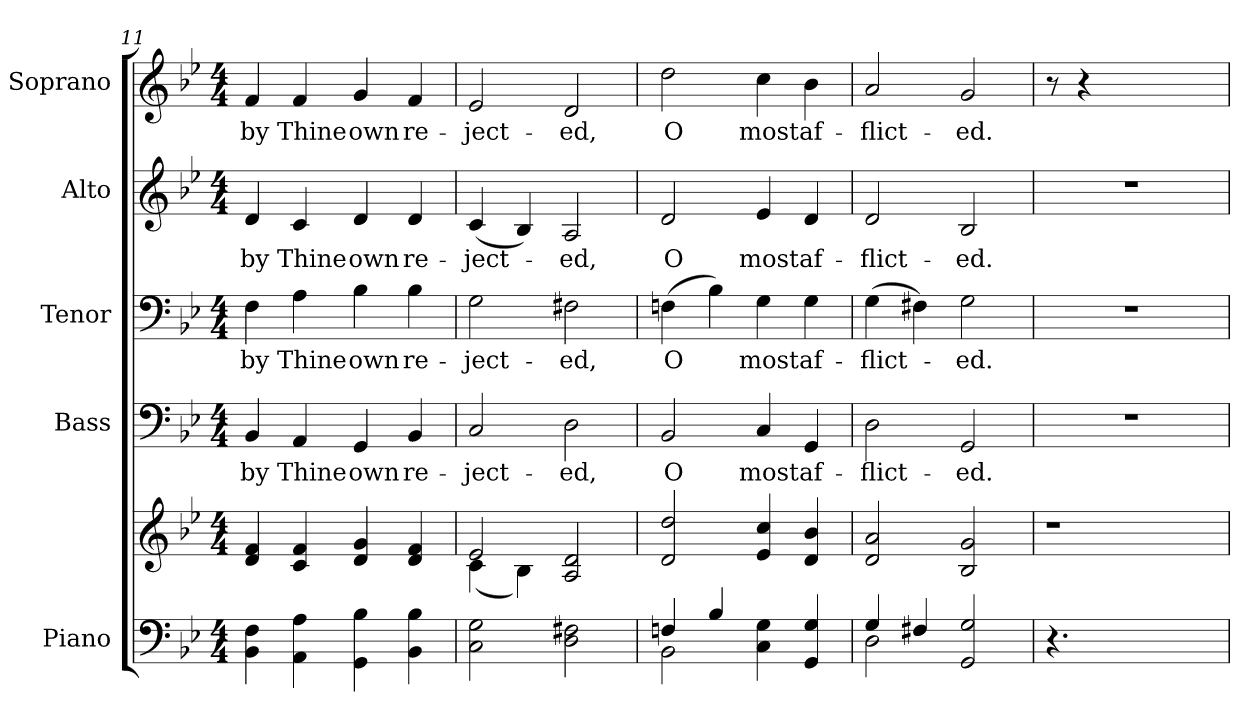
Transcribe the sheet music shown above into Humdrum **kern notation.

**kern	**kern	**kern	**text	**kern	**text	**kern	**text	**kern	**text
*part5	*part5	*part4	*part4	*part3	*part3	*part2	*part2	*part1	*part1
*staff6	*staff5	*staff4	*staff4	*staff3	*staff3	*staff2	*staff2	*staff1	*staff1
*I"Piano	*	*I"Bass	*	*I"Tenor	*	*I"Alto	*	*I"Soprano	*
*I'Pno.	*	*I'B.	*	*I'T.	*	*I'A.	*	*I'S.	*
!!LO:PB:g=z
*clefF4	*clefG2	*clefF4	*	*clefF4	*	*clefG2	*	*clefG2	*
*k[b-e-]	*k[b-e-]	*k[b-e-]	*	*k[b-e-]	*	*k[b-e-]	*	*k[b-e-]	*
*B-:	*B-:	*B-:	*	*B-:	*	*B-:	*	*B-:	*
*M4/4	*M4/4	*M4/4	*	*M4/4	*	*M4/4	*	*M4/4	*
=11	=11	=11	=11	=11	=11	=11	=11	=11	=11
!	!	!	!LO:LY:b:color=#000000	!	!	!	!	!	!
!	!	!	!	!	!LO:LY:b:color=#000000	!	!	!	!
!	!	!	!	!	!	!	!LO:LY:b:color=#000000	!	!
!	!	!	!	!	!	!	!	!	!LO:LY:b:color=#000000
4BB-i\ 4Fi	4di/ 4fi	4BB-i/	by	4Fi\	by	4di/	by	4fi/	by
!	!	!	!LO:LY:b:color=#000000	!	!	!	!	!	!
!	!	!	!	!	!LO:LY:b:color=#000000	!	!	!	!
!	!	!	!	!	!	!	!LO:LY:b:color=#000000	!	!
!	!	!	!	!	!	!	!	!	!LO:LY:b:color=#000000
4AAi\ 4Ai	4ci/ 4fi	4AAi/	Thine	4Ai\	Thine	4ci/	Thine	4fi/	Thine
!	!	!	!LO:LY:b:color=#000000	!	!	!	!	!	!
!	!	!	!	!	!LO:LY:b:color=#000000	!	!	!	!
!	!	!	!	!	!	!	!LO:LY:b:color=#000000	!	!
!	!	!	!	!	!	!	!	!	!LO:LY:b:color=#000000
4GGi\ 4B-i	4di/ 4gi	4GGi/	own	4B-i\	own	4di/	own	4gi/	own
!	!	!	!LO:LY:b:color=#000000	!	!	!	!	!	!
!	!	!	!	!	!LO:LY:b:color=#000000	!	!	!	!
!	!	!	!	!	!	!	!LO:LY:b:color=#000000	!	!
!	!	!	!	!	!	!	!	!	!LO:LY:b:color=#000000
4BB-i\ 4B-i	4di/ 4fi	4BB-i/	re-	4B-i\	re-	4di/	re-	4fi/	re-
=12	=12	=12	=12	=12	=12	=12	=12	=12	=12
*	*^	*	*	*	*	*	*	*	*
!	!	!	!	!LO:LY:b:color=#000000	!	!	!	!	!	!
!	!	!	!	!	!	!LO:LY:b:color=#000000	!	!	!	!
!	!	!	!	!	!	!	!	!LO:LY:b:color=#000000	!	!
!	!	!	!	!	!	!	!	!	!	!LO:LY:b:color=#000000
2Ci\ 2Gi	2e-i/	(4ci\	2Ci/	-ject-	2Gi\	-ject-	(4ci/	-ject-	2e-i/	-ject-
.	.	4B-i\)	.	.	.	.	4B-i/)	.	.	.
!	!	!	!	!LO:LY:b:color=#000000	!	!	!	!	!	!
!	!	!	!	!	!	!LO:LY:b:color=#000000	!	!	!	!
!	!	!	!	!	!	!	!	!LO:LY:b:color=#000000	!	!
!	!	!	!	!	!	!	!	!	!	!LO:LY:b:color=#000000
2Di\ 2F#Xi	2Ai/ 2di	2ryy	2Di\	-ed,	2F#Xi\	-ed,	2Ai/	-ed,	2di/	-ed,
*	*v	*v	*	*	*	*	*	*	*	*
!!LO:PB:g=z
=13	=13	=13	=13	=13	=13	=13	=13	=13	=13
*^	*	*	*	*	*	*	*	*	*
*	*	*^	*	*	*	*	*	*	*	*
!	!	!	!	!	!LO:LY:b:color=#000000	!	!	!	!	!	!
*	*	*v	*v	*	*	*	*	*	*	*	*
*	*	*^	*	*	*	*	*	*	*	*
!	!	!	!	!	!	!	!LO:LY:b:color=#000000	!	!	!	!
*	*	*v	*v	*	*	*	*	*	*	*	*
*	*	*^	*	*	*	*	*	*	*	*
!	!	!	!	!	!	!	!	!	!LO:LY:b:color=#000000	!	!
*	*	*v	*v	*	*	*	*	*	*	*	*
*	*	*^	*	*	*	*	*	*	*	*
!	!	!	!	!	!	!	!	!	!	!	!LO:LY:b:color=#000000
*	*	*v	*v	*	*	*	*	*	*	*	*
4Fni/	2BB-i\	2di/ 2ddi	2BB-i/	O	(4Fni\	O	2di/	O	2ddi\	O
4B-i/	.	.	.	.	4B-i\)	.	.	.	.	.
!	!	!	!	!LO:LY:b:color=#000000	!	!	!	!	!	!
!	!	!	!	!	!	!LO:LY:b:color=#000000	!	!	!	!
!	!	!	!	!	!	!	!	!LO:LY:b:color=#000000	!	!
!	!	!	!	!	!	!	!	!	!	!LO:LY:b:color=#000000
4Ci\ 4Gi	2ryy	4e-i/ 4cci	4Ci/	most	4Gi\	most	4e-i/	most	4cci\	most
!	!	!	!	!LO:LY:b:color=#000000	!	!	!	!	!	!
!	!	!	!	!	!	!LO:LY:b:color=#000000	!	!	!	!
!	!	!	!	!	!	!	!	!LO:LY:b:color=#000000	!	!
!	!	!	!	!	!	!	!	!	!	!LO:LY:b:color=#000000
4GGi/ 4Gi	.	4di/ 4b-i	4GGi/	af-	4Gi\	af-	4di/	af-	4b-i\	af-
=14	=14	=14	=14	=14	=14	=14	=14	=14	=14	=14
!	!	!	!	!LO:LY:b:color=#000000	!	!	!	!	!	!
!	!	!	!	!	!	!LO:LY:b:color=#000000	!	!	!	!
!	!	!	!	!	!	!	!	!LO:LY:b:color=#000000	!	!
!	!	!	!	!	!	!	!	!	!	!LO:LY:b:color=#000000
4Gi/	2Di\	2di/ 2ai	2Di\	-flict-	(4Gi\	-flict-	2di/	-flict-	2ai/	-flict-
4F#Xi/	.	.	.	.	4F#Xi\)	.	.	.	.	.
!	!	!	!	!LO:LY:b:color=#000000	!	!	!	!	!	!
!	!	!	!	!	!	!LO:LY:b:color=#000000	!	!	!	!
!	!	!	!	!	!	!	!	!LO:LY:b:color=#000000	!	!
!	!	!	!	!	!	!	!	!	!	!LO:LY:b:color=#000000
2GGi/ 2Gi	2ryy	2B-i/ 2gi	2GGi/	-ed.	2Gi\	-ed.	2B-i/	-ed.	2gi/	-ed.
!!LO:PB:g=z
=15	=15	=15	=15	=15	=15	=15	=15	=15	=15	=15
!LO:N:vis=1	!	!LO:N:vis=1	!LO:N:vis=1	!	!LO:N:vis=1	!	!LO:N:vis=1	!	!	!
*v	*v	*	*	*	*	*	*	*	*	*
4.r	4.r	1r	.	1r	.	1r	.	8r	.
.	.	.	.	.	.	.	.	4r	.
2ryy	2ryy	.	.	.	.	.	.	2ryy	.
8ryy	8ryy	.	.	.	.	.	.	8ryy	.
=	=	=	=	=	=	=	=	=	=
*-	*-	*-	*-	*-	*-	*-	*-	*-	*-
